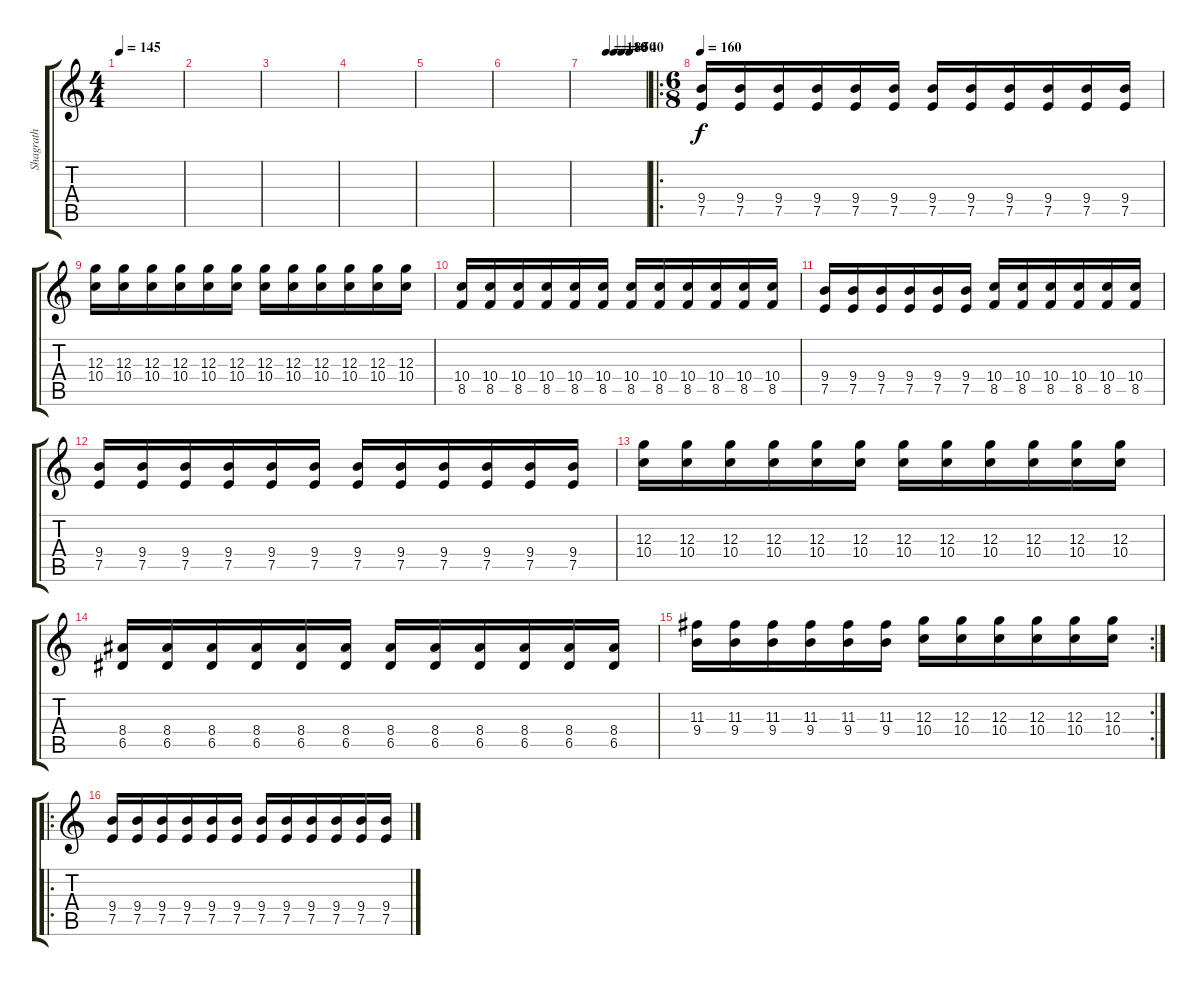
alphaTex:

\track ("Shagrath" "Shagrath") {instrument distortionguitar}
\staff {score tabs}
\tuning (E4 B3 G3 D3 A2 E2) {hide}
\ts (4 4)
\tempo 145
\clef g2
\ks c
|
|
|
|
|
|
\tempo (110 0.375)
\tempo (80 0.5)
\tempo (50 0.625)
\tempo (40 0.75)
|
\ro
\ts (6 8)
\tempo 160
(9.4 7.5).16 (9.4 7.5).16 (9.4 7.5).16 (9.4 7.5).16 (9.4 7.5).16 (9.4 7.5).16 (9.4 7.5).16 (9.4 7.5).16 (9.4 7.5).16 (9.4 7.5).16 (9.4 7.5).16 (9.4 7.5).16 |
(12.3 10.4).16 (12.3 10.4).16 (12.3 10.4).16 (12.3 10.4).16 (12.3 10.4).16 (12.3 10.4).16 (12.3 10.4).16 (12.3 10.4).16 (12.3 10.4).16 (12.3 10.4).16 (12.3 10.4).16 (12.3 10.4).16 |
(10.4 8.5).16 (10.4 8.5).16 (10.4 8.5).16 (10.4 8.5).16 (10.4 8.5).16 (10.4 8.5).16 (10.4 8.5).16 (10.4 8.5).16 (10.4 8.5).16 (10.4 8.5).16 (10.4 8.5).16 (10.4 8.5).16 |
(9.4 7.5).16 (9.4 7.5).16 (9.4 7.5).16 (9.4 7.5).16 (9.4 7.5).16 (9.4 7.5).16 (10.4 8.5).16 (10.4 8.5).16 (10.4 8.5).16 (10.4 8.5).16 (10.4 8.5).16 (10.4 8.5).16 |
(9.4 7.5).16 (9.4 7.5).16 (9.4 7.5).16 (9.4 7.5).16 (9.4 7.5).16 (9.4 7.5).16 (9.4 7.5).16 (9.4 7.5).16 (9.4 7.5).16 (9.4 7.5).16 (9.4 7.5).16 (9.4 7.5).16 |
(12.3 10.4).16 (12.3 10.4).16 (12.3 10.4).16 (12.3 10.4).16 (12.3 10.4).16 (12.3 10.4).16 (12.3 10.4).16 (12.3 10.4).16 (12.3 10.4).16 (12.3 10.4).16 (12.3 10.4).16 (12.3 10.4).16 |
(8.4 6.5).16 (8.4 6.5).16 (8.4 6.5).16 (8.4 6.5).16 (8.4 6.5).16 (8.4 6.5).16 (8.4 6.5).16 (8.4 6.5).16 (8.4 6.5).16 (8.4 6.5).16 (8.4 6.5).16 (8.4 6.5).16 |
\rc 2
(11.3 9.4).16 (11.3 9.4).16 (11.3 9.4).16 (11.3 9.4).16 (11.3 9.4).16 (11.3 9.4).16 (12.3 10.4).16 (12.3 10.4).16 (12.3 10.4).16 (12.3 10.4).16 (12.3 10.4).16 (12.3 10.4).16 |
\ro
(9.4 7.5).16 (9.4 7.5).16 (9.4 7.5).16 (9.4 7.5).16 (9.4 7.5).16 (9.4 7.5).16 (9.4 7.5).16 (9.4 7.5).16 (9.4 7.5).16 (9.4 7.5).16 (9.4 7.5).16 (9.4 7.5).16
